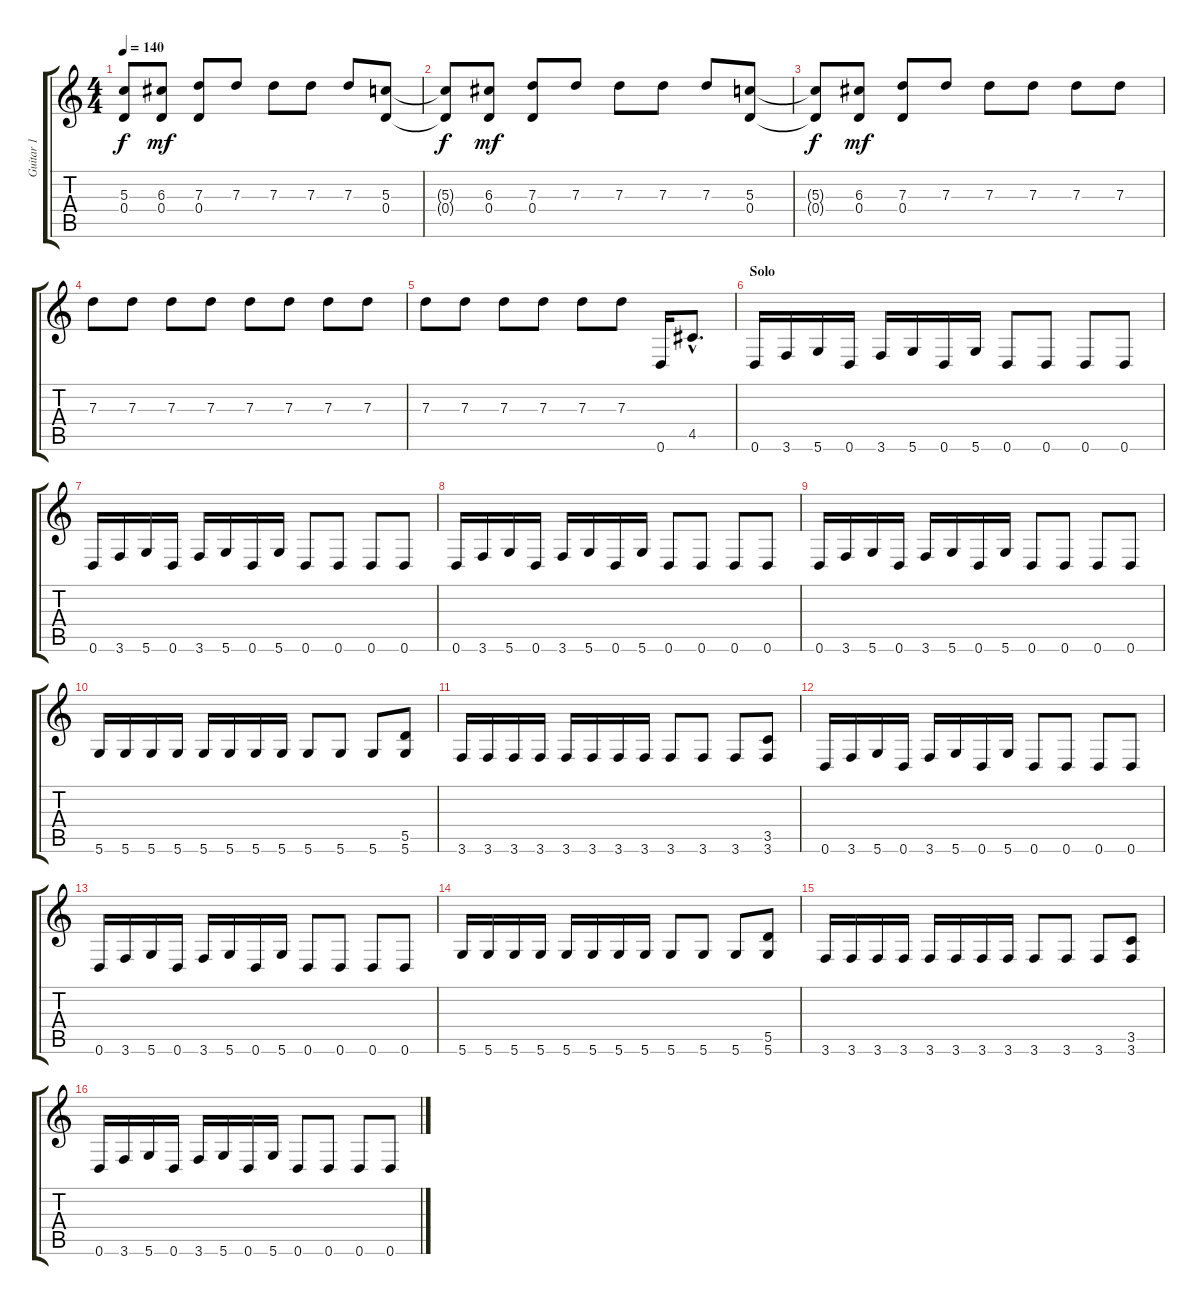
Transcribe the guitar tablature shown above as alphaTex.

\track ("Guitar 1" "Guitar 1") {instrument distortionguitar}
\staff {score tabs}
\tuning (E4 B3 G3 D3 A2 D2) {hide}
\ts (4 4)
\tempo 140
\clef g2
\ks c
(5.3{t} 0.4{t}).8{dy f} (6.3 0.4).8{dy mf} (7.3 0.4).8 7.3.8 7.3.8 7.3.8 7.3.8 (5.3 0.4).8 |
(5.3{t} 0.4{t}).8{dy f} (6.3 0.4).8{dy mf} (7.3 0.4).8 7.3.8 7.3.8 7.3.8 7.3.8 (5.3 0.4).8 |
(5.3{t} 0.4{t}).8{dy f} (6.3 0.4).8{dy mf} (7.3 0.4).8 7.3.8 7.3.8 7.3.8 7.3.8 7.3.8 |
7.3.8 7.3.8 7.3.8 7.3.8 7.3.8 7.3.8 7.3.8 7.3.8 |
7.3.8 7.3.8 7.3.8 7.3.8 7.3.8 7.3.8 0.6.16 4.5{hac}.8{d} |
\section ("" "Solo")
0.6.16 3.6.16 5.6.16 0.6.16 3.6.16 5.6.16 0.6.16 5.6.16 0.6.8 0.6.8 0.6.8 0.6.8 |
0.6.16 3.6.16 5.6.16 0.6.16 3.6.16 5.6.16 0.6.16 5.6.16 0.6.8 0.6.8 0.6.8 0.6.8 |
0.6.16 3.6.16 5.6.16 0.6.16 3.6.16 5.6.16 0.6.16 5.6.16 0.6.8 0.6.8 0.6.8 0.6.8 |
0.6.16 3.6.16 5.6.16 0.6.16 3.6.16 5.6.16 0.6.16 5.6.16 0.6.8 0.6.8 0.6.8 0.6.8 |
5.6.16 5.6.16 5.6.16 5.6.16 5.6.16 5.6.16 5.6.16 5.6.16 5.6.8 5.6.8 5.6.8 (5.5 5.6).8 |
3.6.16 3.6.16 3.6.16 3.6.16 3.6.16 3.6.16 3.6.16 3.6.16 3.6.8 3.6.8 3.6.8 (3.5 3.6).8 |
0.6.16 3.6.16 5.6.16 0.6.16 3.6.16 5.6.16 0.6.16 5.6.16 0.6.8 0.6.8 0.6.8 0.6.8 |
0.6.16 3.6.16 5.6.16 0.6.16 3.6.16 5.6.16 0.6.16 5.6.16 0.6.8 0.6.8 0.6.8 0.6.8 |
5.6.16 5.6.16 5.6.16 5.6.16 5.6.16 5.6.16 5.6.16 5.6.16 5.6.8 5.6.8 5.6.8 (5.5 5.6).8 |
3.6.16 3.6.16 3.6.16 3.6.16 3.6.16 3.6.16 3.6.16 3.6.16 3.6.8 3.6.8 3.6.8 (3.5 3.6).8 |
0.6.16 3.6.16 5.6.16 0.6.16 3.6.16 5.6.16 0.6.16 5.6.16 0.6.8 0.6.8 0.6.8 0.6.8
